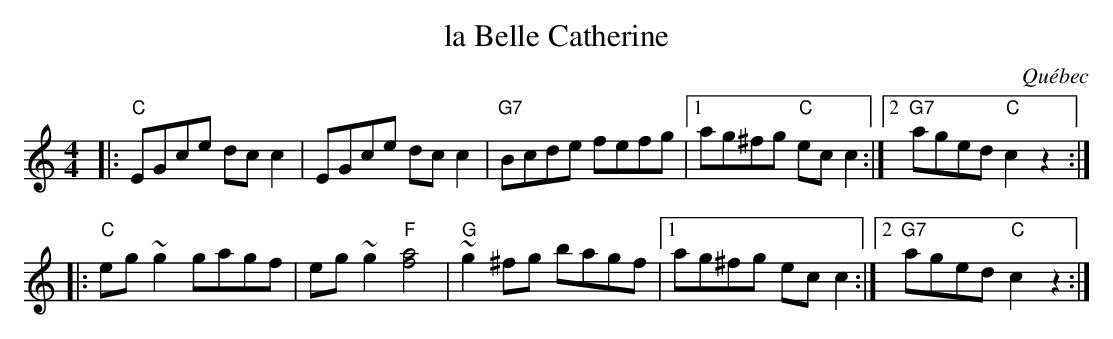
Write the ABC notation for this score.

X:1
T: la Belle Catherine
O: Qu\'ebec
M: 4/4
L: 1/8
K: C
|: "C"EGce dcc2 | EGce dcc2 | "G7"Bcde fefg |1 ag^fg "C"ecc2 :|2 "G7"aged "C"c2z2 :|
|: "C"eg~g2 gagf | eg~g2 "F"[a4f4] | "G"~g2^fg bagf |1 ag^fg ecc2 :|2 "G7"aged "C"c2z2 :|
